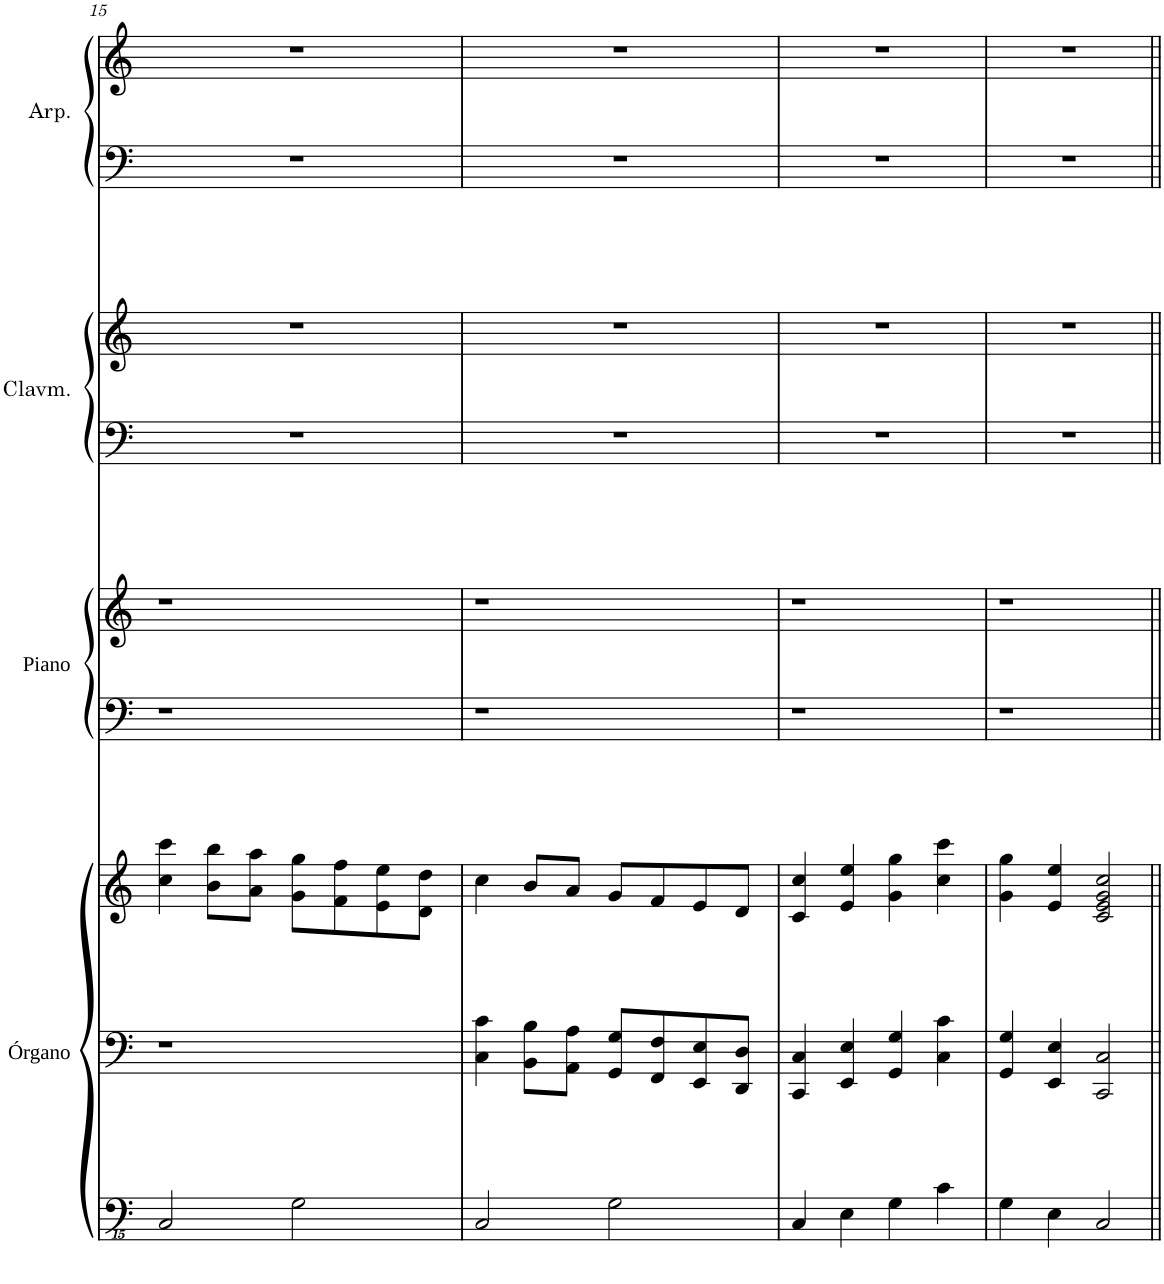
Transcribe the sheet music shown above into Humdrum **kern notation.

**kern	**kern	**kern	**kern	**kern	**kern	**kern	**kern	**kern
*part6	*part5	*part4	*part3	*part3	*part2	*part2	*part1	*part1
*staff9	*staff8	*staff7	*staff6	*staff5	*staff4	*staff3	*staff2	*staff1
*I"Órgano	*I"Órgano	*I"Órgano	*I"Piano	*	*I"Clavicémbalo	*	*I"Arpa	*
*	*I'Órgano	*	*I'Piano	*	*I'Clavm.	*	*I'Arp.	*
!!LO:PB:g=z
*clefFvv4	*clefF4	*clefG2	*clefF4	*clefG2	*clefF4	*clefG2	*clefF4	*clefG2
*k[]	*k[]	*k[]	*k[]	*k[]	*k[]	*k[]	*k[]	*k[]
*M4/4	*M4/4	*M4/4	*M4/4	*M4/4	*M4/4	*M4/4	*M4/4	*M4/4
=15	=15	=15	=15	=15	=15	=15	=15	=15
2CCC/	1r	4cc\ 4ccc\	1r	1r	1r	1r	1r	1r
.	.	8b\ 8bb\L	.	.	.	.	.	.
.	.	8a\ 8aa\J	.	.	.	.	.	.
2GGG\	.	8g\ 8gg\L	.	.	.	.	.	.
.	.	8f\ 8ff\	.	.	.	.	.	.
.	.	8e\ 8ee\	.	.	.	.	.	.
.	.	8d\ 8dd\J	.	.	.	.	.	.
=16	=16	=16	=16	=16	=16	=16	=16	=16
2CCC/	4C\ 4c\	4cc\	1r	1r	1r	1r	1r	1r
.	8BB\ 8B\L	8b/L	.	.	.	.	.	.
.	8AA\ 8A\J	8a/J	.	.	.	.	.	.
2GGG\	8GG/ 8G/L	8g/L	.	.	.	.	.	.
.	8FF/ 8F/	8f/	.	.	.	.	.	.
.	8EE/ 8E/	8e/	.	.	.	.	.	.
.	8DD/ 8D/J	8d/J	.	.	.	.	.	.
=17	=17	=17	=17	=17	=17	=17	=17	=17
4CCC/	4CC/ 4C/	4c/ 4cc/	1r	1r	1r	1r	1r	1r
4EEE\	4EE/ 4E/	4e/ 4ee/	.	.	.	.	.	.
4GGG\	4GG/ 4G/	4g\ 4gg\	.	.	.	.	.	.
4CC\	4C\ 4c\	4cc\ 4ccc\	.	.	.	.	.	.
=18	=18	=18	=18	=18	=18	=18	=18	=18
4GGG\	4GG/ 4G/	4g\ 4gg\	1r	1r	1r	1r	1r	1r
4EEE\	4EE/ 4E/	4e/ 4ee/	.	.	.	.	.	.
2CCC/	2CC/ 2C/	2c/ 2e/ 2g/ 2cc/	.	.	.	.	.	.
=||	=||	=||	=||	=||	=||	=||	=||	=||
*-	*-	*-	*-	*-	*-	*-	*-	*-
